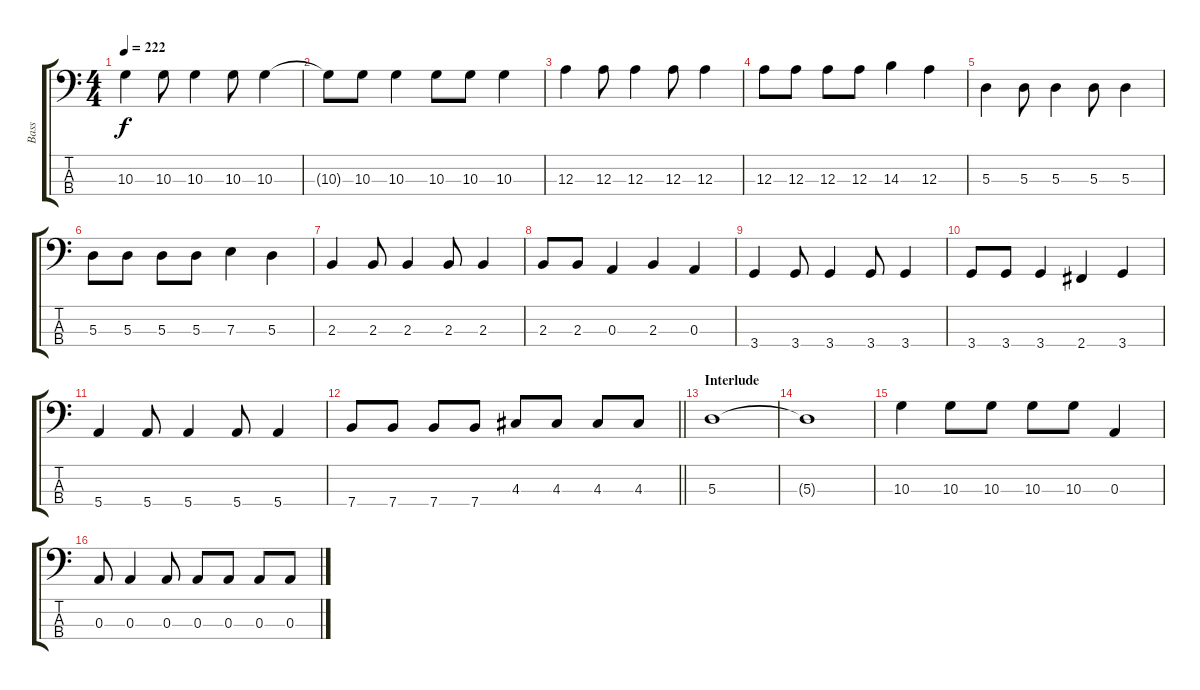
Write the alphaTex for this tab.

\track ("Bass" "Bass") {instrument electricbasspick}
\staff {score tabs}
\tuning (G2 D2 A1 E1) {hide}
\ts (4 4)
\tempo 222
\clef f4
\ks c
10.3.4{dy f} 10.3.8 10.3.4 10.3.8 10.3.4 |
10.3{t}.8 10.3.8 10.3.4 10.3.8 10.3.8 10.3.4 |
12.3.4 12.3.8 12.3.4 12.3.8 12.3.4 |
12.3.8 12.3.8 12.3.8 12.3.8 14.3.4 12.3.4 |
5.3.4 5.3.8 5.3.4 5.3.8 5.3.4 |
5.3.8 5.3.8 5.3.8 5.3.8 7.3.4 5.3.4 |
2.3.4 2.3.8 2.3.4 2.3.8 2.3.4 |
2.3.8 2.3.8 0.3.4 2.3.4 0.3.4 |
3.4.4 3.4.8 3.4.4 3.4.8 3.4.4 |
3.4.8 3.4.8 3.4.4 2.4.4 3.4.4 |
5.4.4 5.4.8 5.4.4 5.4.8 5.4.4 |
\barLineRight lightlight
7.4.8 7.4.8 7.4.8 7.4.8 4.3.8 4.3.8 4.3.8 4.3.8 |
\section ("" "Interlude")
5.3.1 |
5.3{t}.1 |
10.3.4 10.3.8 10.3.8 10.3.8 10.3.8 0.3.4 |
0.3.8 0.3.4 0.3.8 0.3.8 0.3.8 0.3.8 0.3.8
